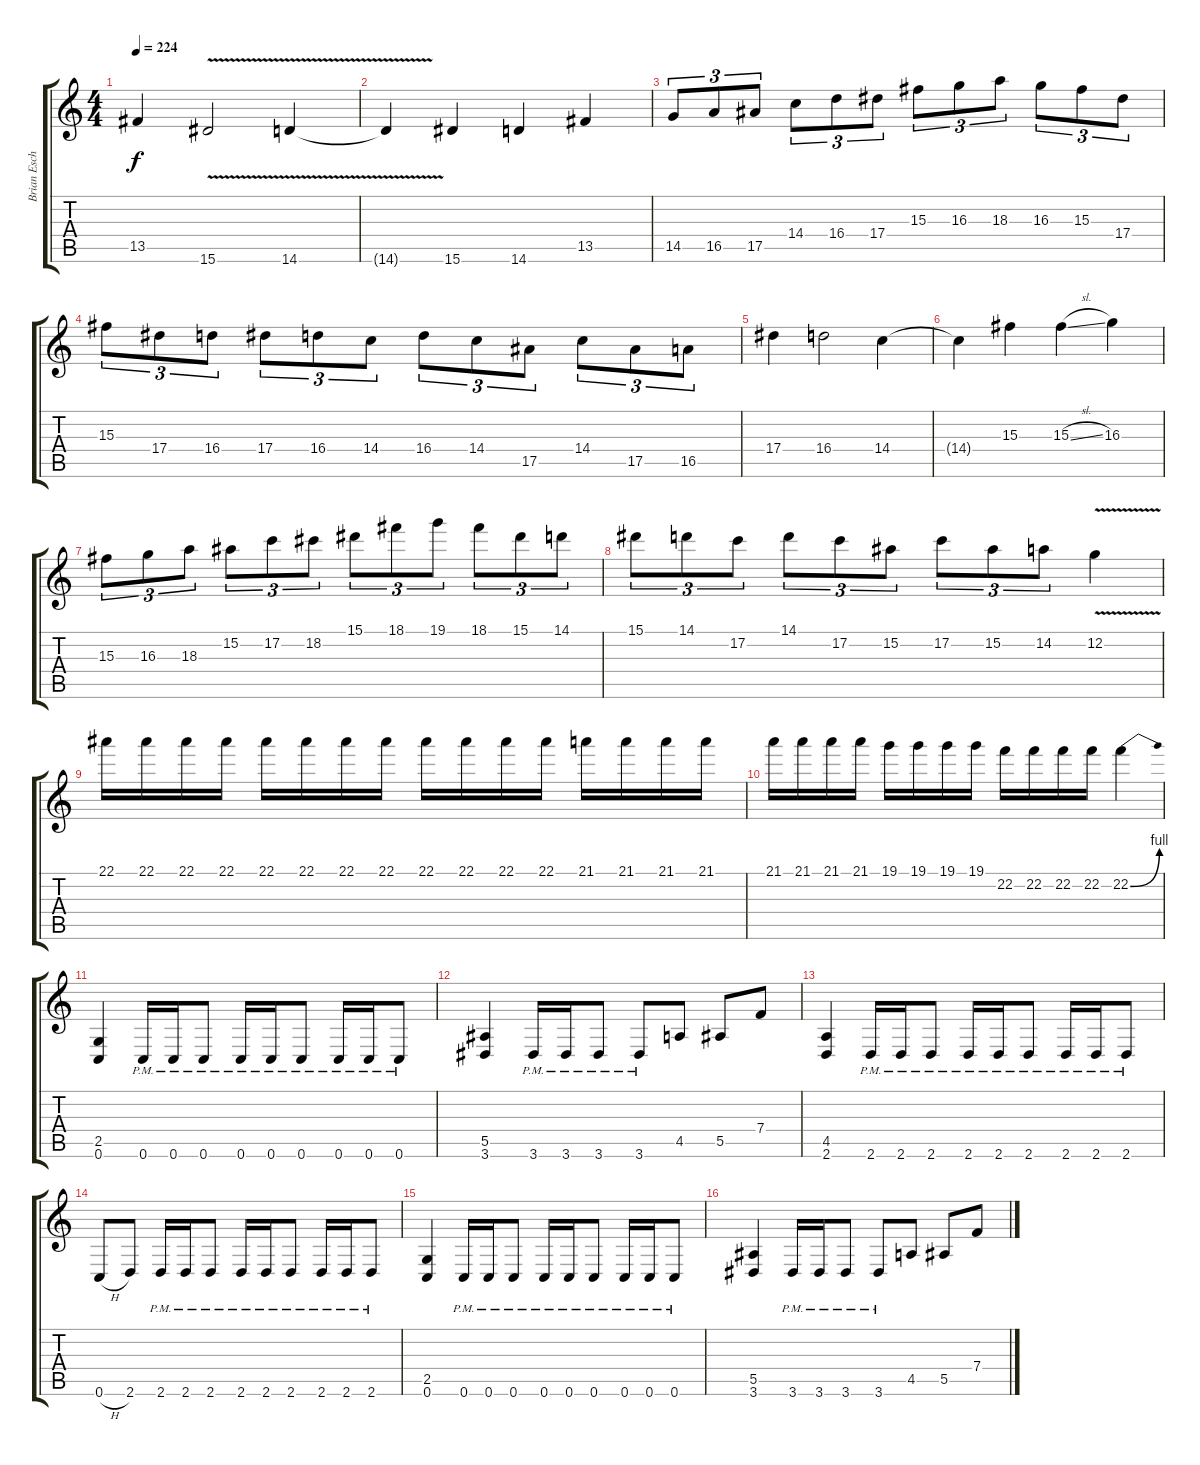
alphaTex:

\track ("Brian Eschbach (Lead)" "Brian Esch") {instrument distortionguitar}
\staff {score tabs}
\tuning (C4 G3 Eb3 Bb2 F2 C2) {hide}
\ts (4 4)
\tempo 224
\clef g2
\ks c
13.5.4{dy f} 15.6{v}.2 14.6{v}.4 |
14.6{t}.4 15.6.4 14.6.4 13.5.4 |
14.5.8{tu (3 2)} 16.5.8{tu (3 2)} 17.5.8{tu (3 2)} 14.4.8{tu (3 2)} 16.4.8{tu (3 2)} 17.4.8{tu (3 2)} 15.3.8{tu (3 2)} 16.3.8{tu (3 2)} 18.3.8{tu (3 2)} 16.3.8{tu (3 2)} 15.3.8{tu (3 2)} 17.4.8{tu (3 2)} |
15.3.8{tu (3 2)} 17.4.8{tu (3 2)} 16.4.8{tu (3 2)} 17.4.8{tu (3 2)} 16.4.8{tu (3 2)} 14.4.8{tu (3 2)} 16.4.8{tu (3 2)} 14.4.8{tu (3 2)} 17.5.8{tu (3 2)} 14.4.8{tu (3 2)} 17.5.8{tu (3 2)} 16.5.8{tu (3 2)} |
17.4.4 16.4.2 14.4.4 |
14.4{t}.4 15.3.4 15.3{sl}.4 16.3.4 |
15.3.8{tu (3 2)} 16.3.8{tu (3 2)} 18.3.8{tu (3 2)} 15.2.8{tu (3 2)} 17.2.8{tu (3 2)} 18.2.8{tu (3 2)} 15.1.8{tu (3 2)} 18.1.8{tu (3 2)} 19.1.8{tu (3 2)} 18.1.8{tu (3 2)} 15.1.8{tu (3 2)} 14.1.8{tu (3 2)} |
15.1.8{tu (3 2)} 14.1.8{tu (3 2)} 17.2.8{tu (3 2)} 14.1.8{tu (3 2)} 17.2.8{tu (3 2)} 15.2.8{tu (3 2)} 17.2.8{tu (3 2)} 15.2.8{tu (3 2)} 14.2.8{tu (3 2)} 12.2{v}.4 |
22.1.16 22.1.16 22.1.16 22.1.16 22.1.16 22.1.16 22.1.16 22.1.16 22.1.16 22.1.16 22.1.16 22.1.16 21.1.16 21.1.16 21.1.16 21.1.16 |
21.1.16 21.1.16 21.1.16 21.1.16 19.1.16 19.1.16 19.1.16 19.1.16 22.2.16 22.2.16 22.2.16 22.2.16 22.2{be (bend 0 0 60 4)}.4 |
(2.5 0.6).4{balance 0} 0.6{pm}.16 0.6{pm}.16 0.6{pm}.8 0.6{pm}.16 0.6{pm}.16 0.6{pm}.8 0.6{pm}.16 0.6{pm}.16 0.6{pm}.8 |
(5.5 3.6).4 3.6{pm}.16 3.6{pm}.16 3.6{pm}.8 3.6{pm}.8 4.5.8 5.5.8 7.4.8 |
(4.5 2.6).4 2.6{pm}.16 2.6{pm}.16 2.6{pm}.8 2.6{pm}.16 2.6{pm}.16 2.6{pm}.8 2.6{pm}.16 2.6{pm}.16 2.6{pm}.8 |
0.6{h}.8 2.6.8 2.6{pm}.16 2.6{pm}.16 2.6{pm}.8 2.6{pm}.16 2.6{pm}.16 2.6{pm}.8 2.6{pm}.16 2.6{pm}.16 2.6{pm}.8 |
(2.5 0.6).4 0.6{pm}.16 0.6{pm}.16 0.6{pm}.8 0.6{pm}.16 0.6{pm}.16 0.6{pm}.8 0.6{pm}.16 0.6{pm}.16 0.6{pm}.8 |
(5.5 3.6).4 3.6{pm}.16 3.6{pm}.16 3.6{pm}.8 3.6{pm}.8 4.5.8 5.5.8 7.4.8
